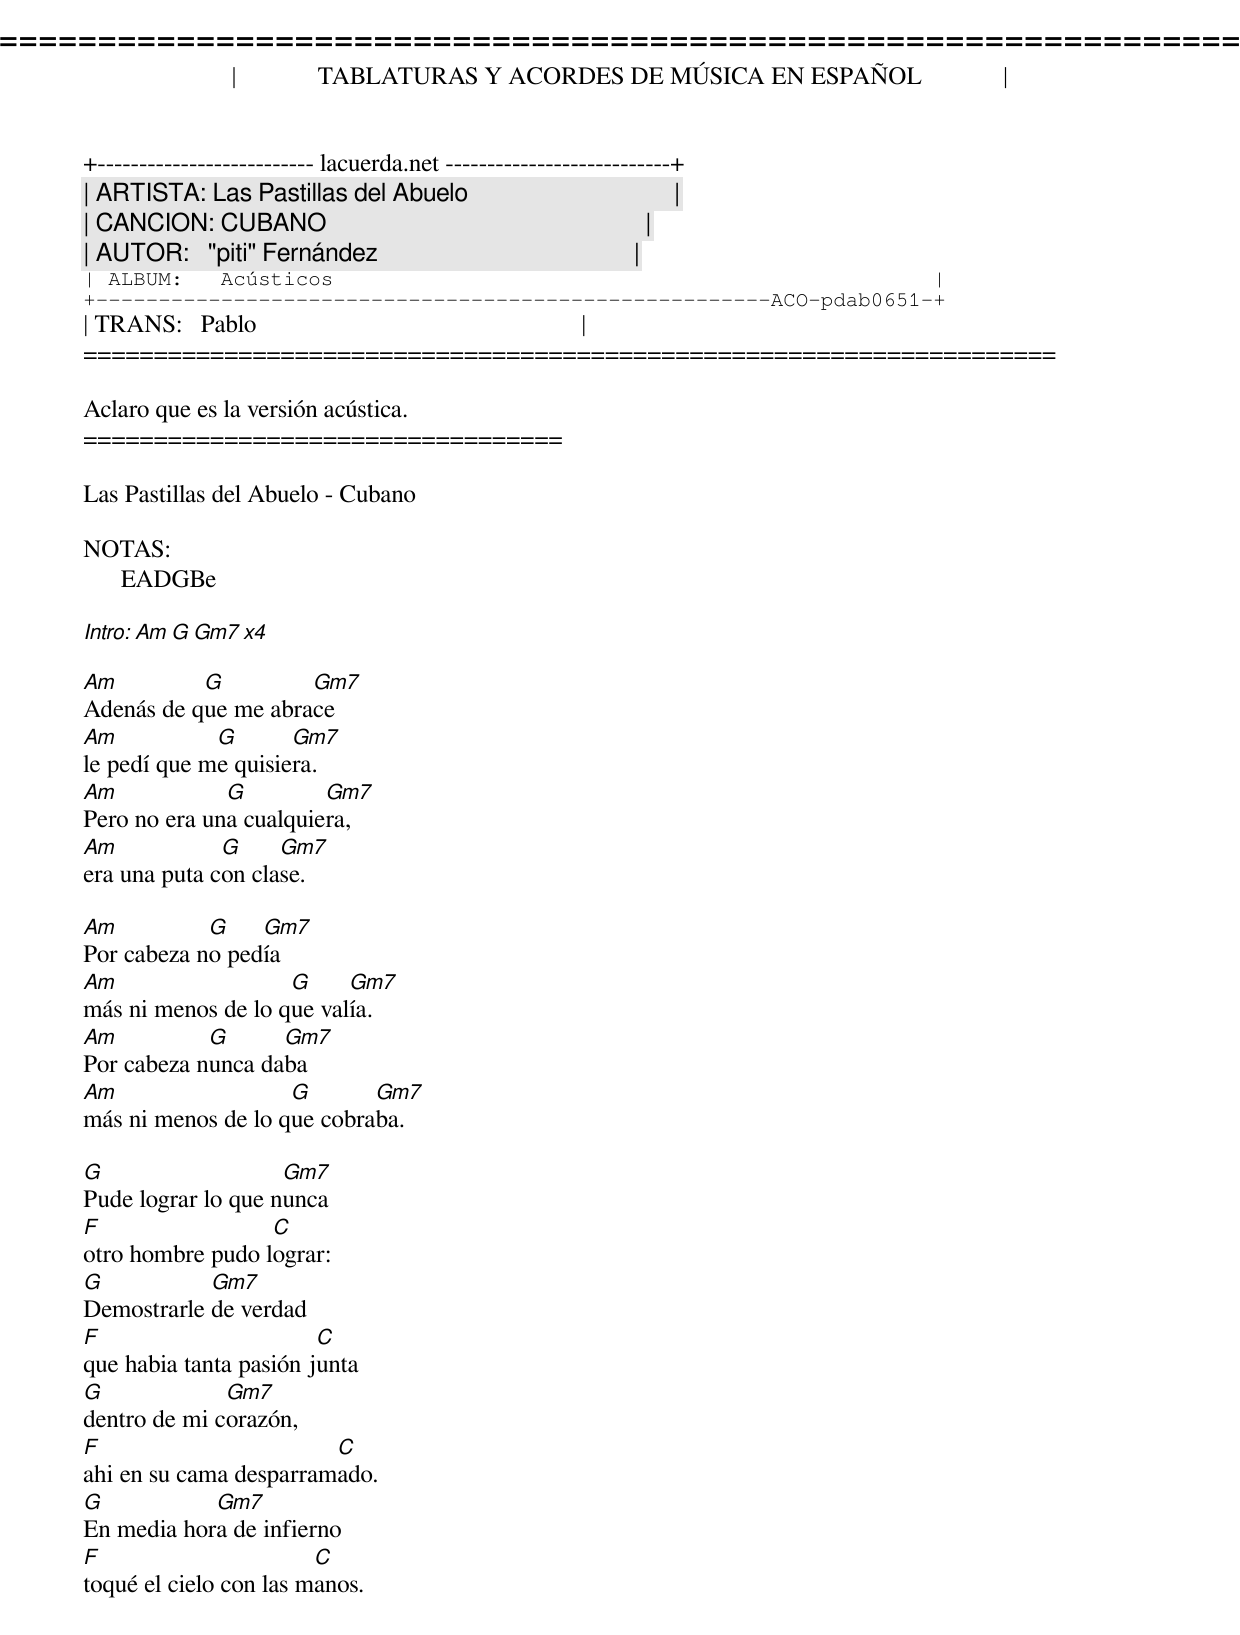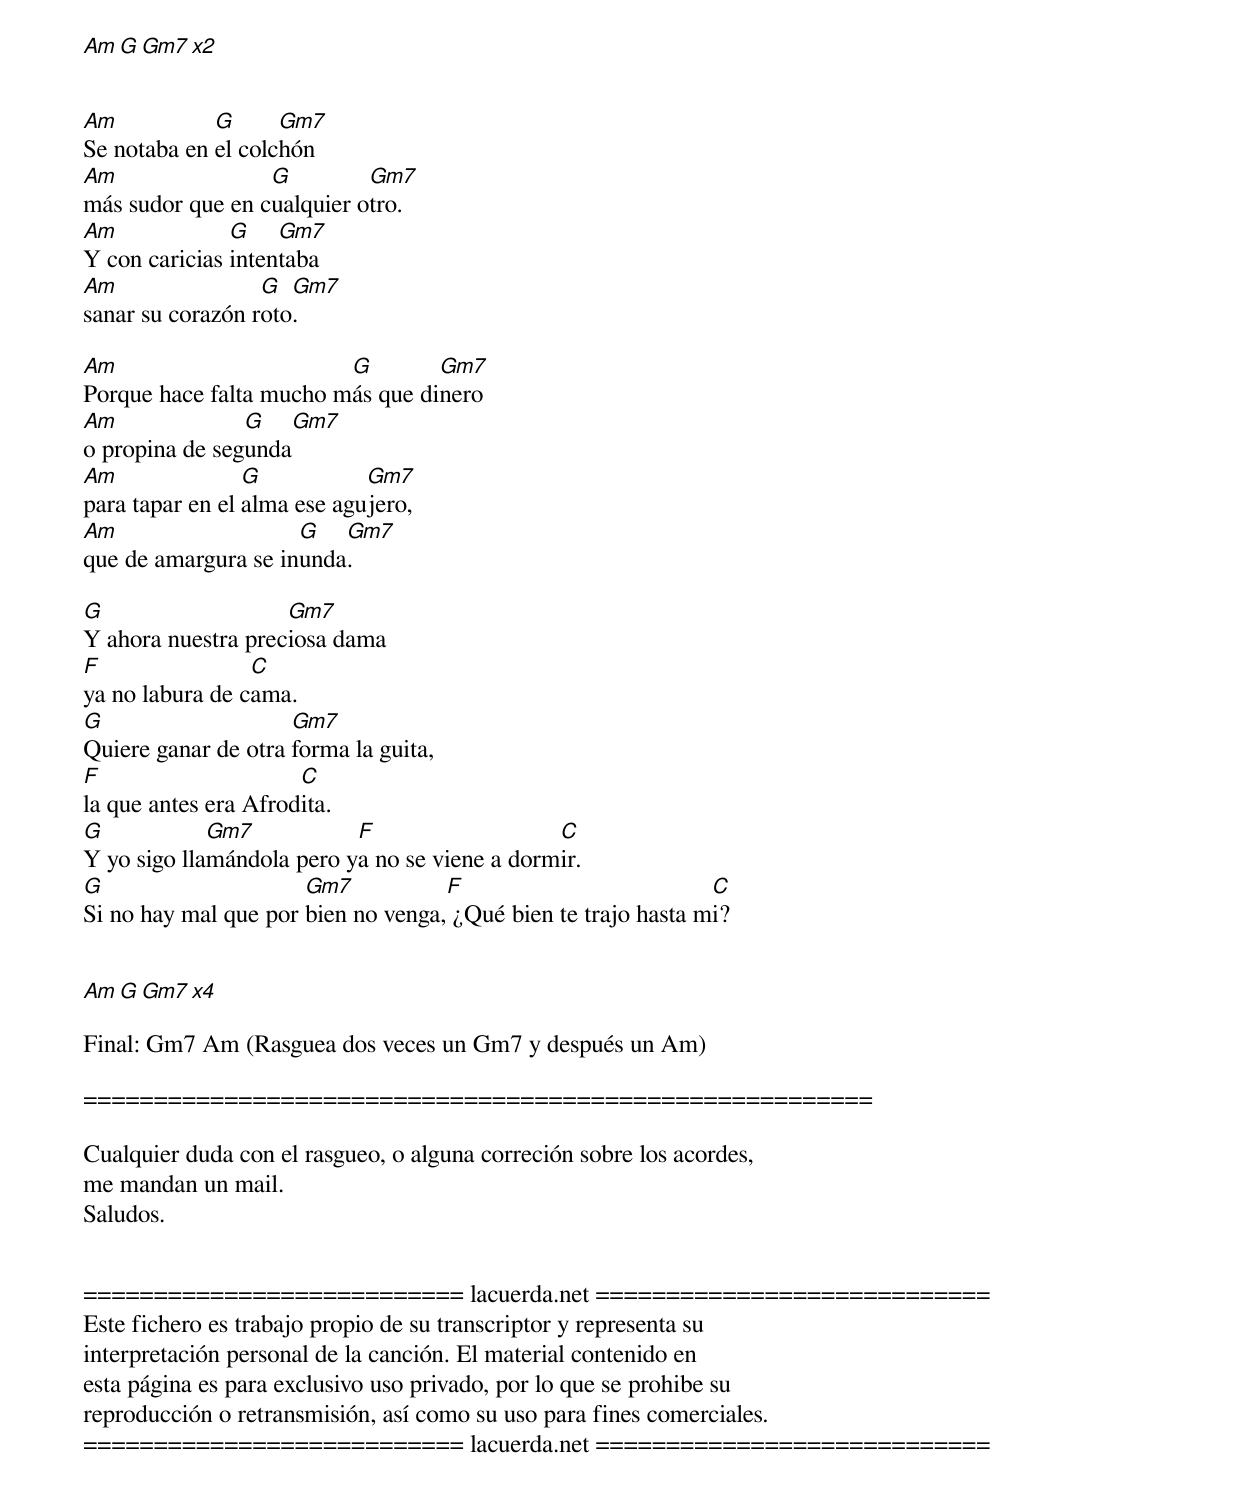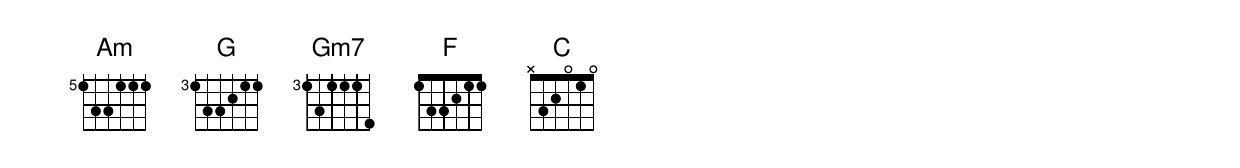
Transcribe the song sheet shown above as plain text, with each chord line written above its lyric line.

=====================================================================
|             TABLATURAS Y ACORDES DE MÚSICA EN ESPAÑOL             |
+-------------------------- lacuerda.net ---------------------------+
| ARTISTA: Las Pastillas del Abuelo                                 |
| CANCION: CUBANO                                                   |
| AUTOR:   "piti" Fernández                                         |
| ALBUM:   Acústicos                                                |
+------------------------------------------------------ACO-pdab0651-+
| TRANS:   Pablo                                                    |
=====================================================================

Aclaro que es la versión acústica.
==================================

Las Pastillas del Abuelo - Cubano

NOTAS:
      EADGBe
Am:   577555
G:    355433
Gm7:  353336
F:    133211
C:    x32010

Intro: Am G Gm7 x4

Am         G         Gm7
Adenás de que me abrace
Am           G       Gm7
le pedí que me quisiera.
Am            G         Gm7
Pero no era una cualquiera,
Am            G     Gm7
era una puta con clase.

Am          G    Gm7
Por cabeza no pedía
Am                  G     Gm7
más ni menos de lo que valía.
Am          G      Gm7
Por cabeza nunca daba
Am                  G       Gm7
más ni menos de lo que cobraba.

G                   Gm7
Pude lograr lo que nunca
F                 C
otro hombre pudo lograr:
G           Gm7
Demostrarle de verdad
F                       C
que habia tanta pasión junta
G             Gm7
dentro de mi corazón,
F                       C
ahi en su cama desparramado.
G           Gm7
En media hora de infierno
F                       C
toqué el cielo con las manos.


Am G Gm7 x2


Am           G      Gm7
Se notaba en el colchón
Am                G         Gm7
más sudor que en cualquier otro.
Am             G    Gm7
Y con caricias intentaba
Am                G  Gm7
sanar su corazón roto.

Am                       G        Gm7
Porque hace falta mucho más que dinero
Am              G   Gm7
o propina de segunda
Am               G           Gm7
para tapar en el alma ese agujero,
Am                   G   Gm7
que de amargura se inunda.

G                   Gm7
Y ahora nuestra preciosa dama
F                C
ya no labura de cama.
G                    Gm7
Quiere ganar de otra forma la guita,
F                     C
la que antes era Afrodita.
G            Gm7           F                   C
Y yo sigo llamándola pero ya no se viene a dormir.
G                     Gm7           F                          C
Si no hay mal que por bien no venga, ¿Qué bien te trajo hasta mi?


Am G Gm7 x4

Final: Gm7 Am (Rasguea dos veces un Gm7 y después un Am)

========================================================

Cualquier duda con el rasgueo, o alguna correción sobre los acordes,
me mandan un mail.
Saludos.


=========================== lacuerda.net ============================
Este fichero es trabajo propio de su transcriptor y representa su
interpretación personal de la canción. El material contenido en
esta página es para exclusivo uso privado, por lo que se prohibe su
reproducción o retransmisión, así como su uso para fines comerciales.
=========================== lacuerda.net ============================
